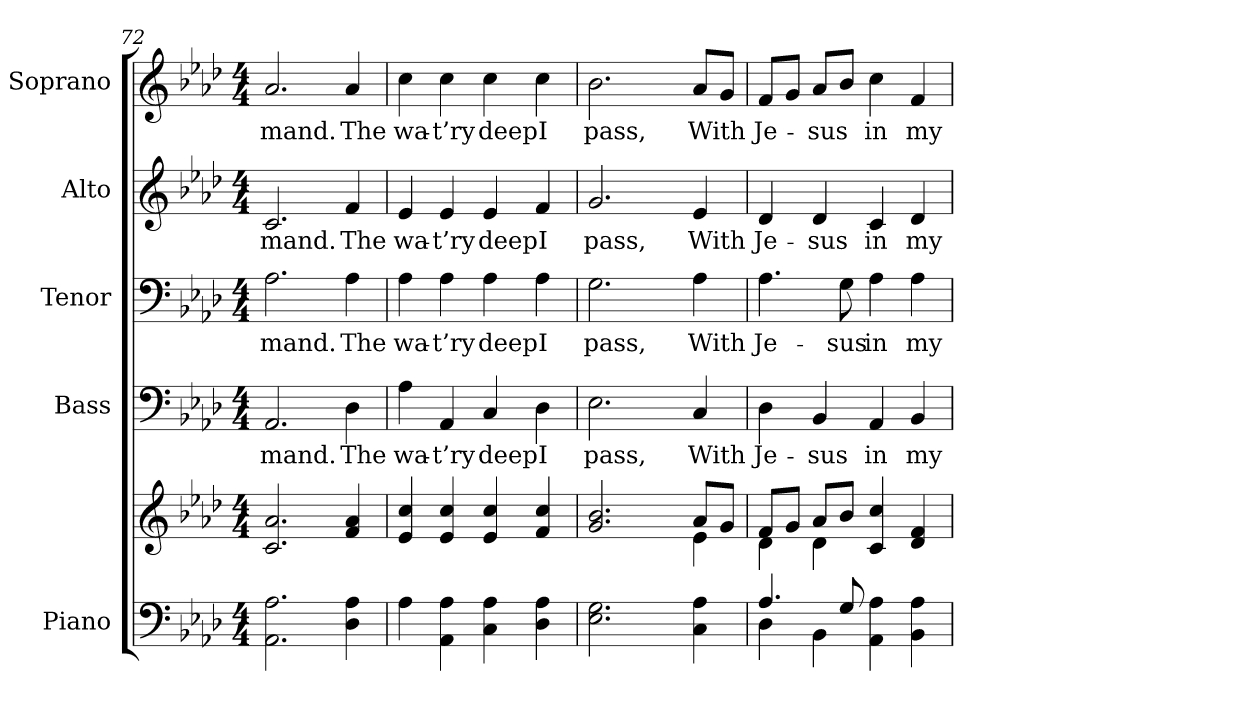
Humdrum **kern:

**kern	**kern	**kern	**text	**kern	**text	**kern	**text	**kern	**text
*part5	*part5	*part4	*part4	*part3	*part3	*part2	*part2	*part1	*part1
*staff6	*staff5	*staff4	*staff4	*staff3	*staff3	*staff2	*staff2	*staff1	*staff1
*I"Piano	*	*I"Bass	*	*I"Tenor	*	*I"Alto	*	*I"Soprano	*
*I'Pno.	*	*I'B.	*	*I'T.	*	*I'A.	*	*I'S.	*
*clefF4	*clefG2	*clefF4	*	*clefF4	*	*clefG2	*	*clefG2	*
*k[b-e-a-d-]	*k[b-e-a-d-]	*k[b-e-a-d-]	*	*k[b-e-a-d-]	*	*k[b-e-a-d-]	*	*k[b-e-a-d-]	*
*A-:	*A-:	*A-:	*	*A-:	*	*A-:	*	*A-:	*
*M4/4	*M4/4	*M4/4	*	*M4/4	*	*M4/4	*	*M4/4	*
=72	=72	=72	=72	=72	=72	=72	=72	=72	=72
!	!	!	!LO:LY:b:color=#000000	!	!	!	!	!	!
!	!	!	!	!	!LO:LY:b:color=#000000	!	!	!	!
!	!	!	!	!	!	!	!LO:LY:b:color=#000000	!	!
!	!	!	!	!	!	!	!	!	!LO:LY:b:color=#000000
2.AA-i\ 2.A-i	2.ci/ 2.a-i	2.AA-i/	-mand.	2.A-i\	-mand.	2.ci/	-mand.	2.a-i/	-mand.
!	!	!	!LO:LY:b:color=#000000	!	!	!	!	!	!
!	!	!	!	!	!LO:LY:b:color=#000000	!	!	!	!
!	!	!	!	!	!	!	!LO:LY:b:color=#000000	!	!
!	!	!	!	!	!	!	!	!	!LO:LY:b:color=#000000
4D-i\ 4A-i	4fi/ 4a-i	4D-i\	The	4A-i\	The	4fi/	The	4a-i/	The
!!LO:PB:g=z
=73	=73	=73	=73	=73	=73	=73	=73	=73	=73
!	!	!	!LO:LY:b:color=#000000	!	!	!	!	!	!
!	!	!	!	!	!LO:LY:b:color=#000000	!	!	!	!
!	!	!	!	!	!	!	!LO:LY:b:color=#000000	!	!
!	!	!	!	!	!	!	!	!	!LO:LY:b:color=#000000
4A-i\	4e-i/ 4cci	4A-i\	wa-	4A-i\	wa-	4e-i/	wa-	4cci\	wa-
!	!	!	!LO:LY:b:color=#000000	!	!	!	!	!	!
!	!	!	!	!	!LO:LY:b:color=#000000	!	!	!	!
!	!	!	!	!	!	!	!LO:LY:b:color=#000000	!	!
!	!	!	!	!	!	!	!	!	!LO:LY:b:color=#000000
4AA-i\ 4A-i	4e-i/ 4cci	4AA-i/	-t’ry	4A-i\	-t’ry	4e-i/	-t’ry	4cci\	-t’ry
!	!	!	!LO:LY:b:color=#000000	!	!	!	!	!	!
!	!	!	!	!	!LO:LY:b:color=#000000	!	!	!	!
!	!	!	!	!	!	!	!LO:LY:b:color=#000000	!	!
!	!	!	!	!	!	!	!	!	!LO:LY:b:color=#000000
4Ci\ 4A-i	4e-i/ 4cci	4Ci/	deep	4A-i\	deep	4e-i/	deep	4cci\	deep
!	!	!	!LO:LY:b:color=#000000	!	!	!	!	!	!
!	!	!	!	!	!LO:LY:b:color=#000000	!	!	!	!
!	!	!	!	!	!	!	!LO:LY:b:color=#000000	!	!
!	!	!	!	!	!	!	!	!	!LO:LY:b:color=#000000
4D-i\ 4A-i	4fi/ 4cci	4D-i\	I	4A-i\	I	4fi/	I	4cci\	I
=74	=74	=74	=74	=74	=74	=74	=74	=74	=74
*	*^	*	*	*	*	*	*	*	*
!	!	!	!	!LO:LY:b:color=#000000	!	!	!	!	!	!
!	!	!	!	!	!	!LO:LY:b:color=#000000	!	!	!	!
!	!	!	!	!	!	!	!	!LO:LY:b:color=#000000	!	!
!	!	!	!	!	!	!	!	!	!	!LO:LY:b:color=#000000
2.E-i\ 2.Gi	2.gi/ 2.b-i	2ryy	2.E-i\	pass,	2.Gi\	pass,	2.gi/	pass,	2.b-i\	pass,
.	.	4ryy	.	.	.	.	.	.	.	.
!	!	!	!	!LO:LY:b:color=#000000	!	!	!	!	!	!
!	!	!	!	!	!	!LO:LY:b:color=#000000	!	!	!	!
!	!	!	!	!	!	!	!	!LO:LY:b:color=#000000	!	!
!	!	!	!	!	!	!	!	!	!	!LO:LY:b:color=#000000
4Ci\ 4A-i	8a-i/L	4e-i\	4Ci/	With	4A-i\	With	4e-i/	With	8a-i/L	With
.	8gi/J	.	.	.	.	.	.	.	8gi/J	.
!!LO:PB:g=z
=75	=75	=75	=75	=75	=75	=75	=75	=75	=75	=75
*^	*	*	*	*	*	*	*	*	*	*
!	!	!	!	!	!LO:LY:b:color=#000000	!	!	!	!	!	!
!	!	!	!	!	!	!	!LO:LY:b:color=#000000	!	!	!	!
!	!	!	!	!	!	!	!	!	!LO:LY:b:color=#000000	!	!
!	!	!	!	!	!	!	!	!	!	!	!LO:LY:b:color=#000000
4.A-i/	4D-i\	8fi/L	4d-i\	4D-i\	Je-	4.A-i\	Je-	4d-i/	Je-	8fi/L	Je-
.	.	8gi/J	.	.	.	.	.	.	.	8gi/J	.
!	!	!	!	!	!LO:LY:b:color=#000000	!	!	!	!	!	!
!	!	!	!	!	!	!	!	!	!LO:LY:b:color=#000000	!	!
!	!	!	!	!	!	!	!	!	!	!	!LO:LY:b:color=#000000
.	4BB-i\	8a-i/L	4d-i\	4BB-i/	-sus	.	.	4d-i/	-sus	8a-i/L	-sus
!	!	!	!	!	!	!	!LO:LY:b:color=#000000	!	!	!	!
8Gi/	.	8b-i/J	.	.	.	8Gi\	-sus	.	.	8b-i/J	.
!	!	!	!	!	!LO:LY:b:color=#000000	!	!	!	!	!	!
!	!	!	!	!	!	!	!LO:LY:b:color=#000000	!	!	!	!
!	!	!	!	!	!	!	!	!	!LO:LY:b:color=#000000	!	!
!	!	!	!	!	!	!	!	!	!	!	!LO:LY:b:color=#000000
4AA-i\ 4A-i	2ryy	4ci/ 4cci	2ryy	4AA-i/	in	4A-i\	in	4ci/	in	4cci\	in
!	!	!	!	!	!LO:LY:b:color=#000000	!	!	!	!	!	!
!	!	!	!	!	!	!	!LO:LY:b:color=#000000	!	!	!	!
!	!	!	!	!	!	!	!	!	!LO:LY:b:color=#000000	!	!
!	!	!	!	!	!	!	!	!	!	!	!LO:LY:b:color=#000000
4BB-i\ 4A-i	.	4d-i/ 4fi	.	4BB-i/	my	4A-i\	my	4d-i/	my	4fi/	my
*v	*v	*	*	*	*	*	*	*	*	*	*
*	*v	*v	*	*	*	*	*	*	*	*
=	=	=	=	=	=	=	=	=	=
*-	*-	*-	*-	*-	*-	*-	*-	*-	*-
